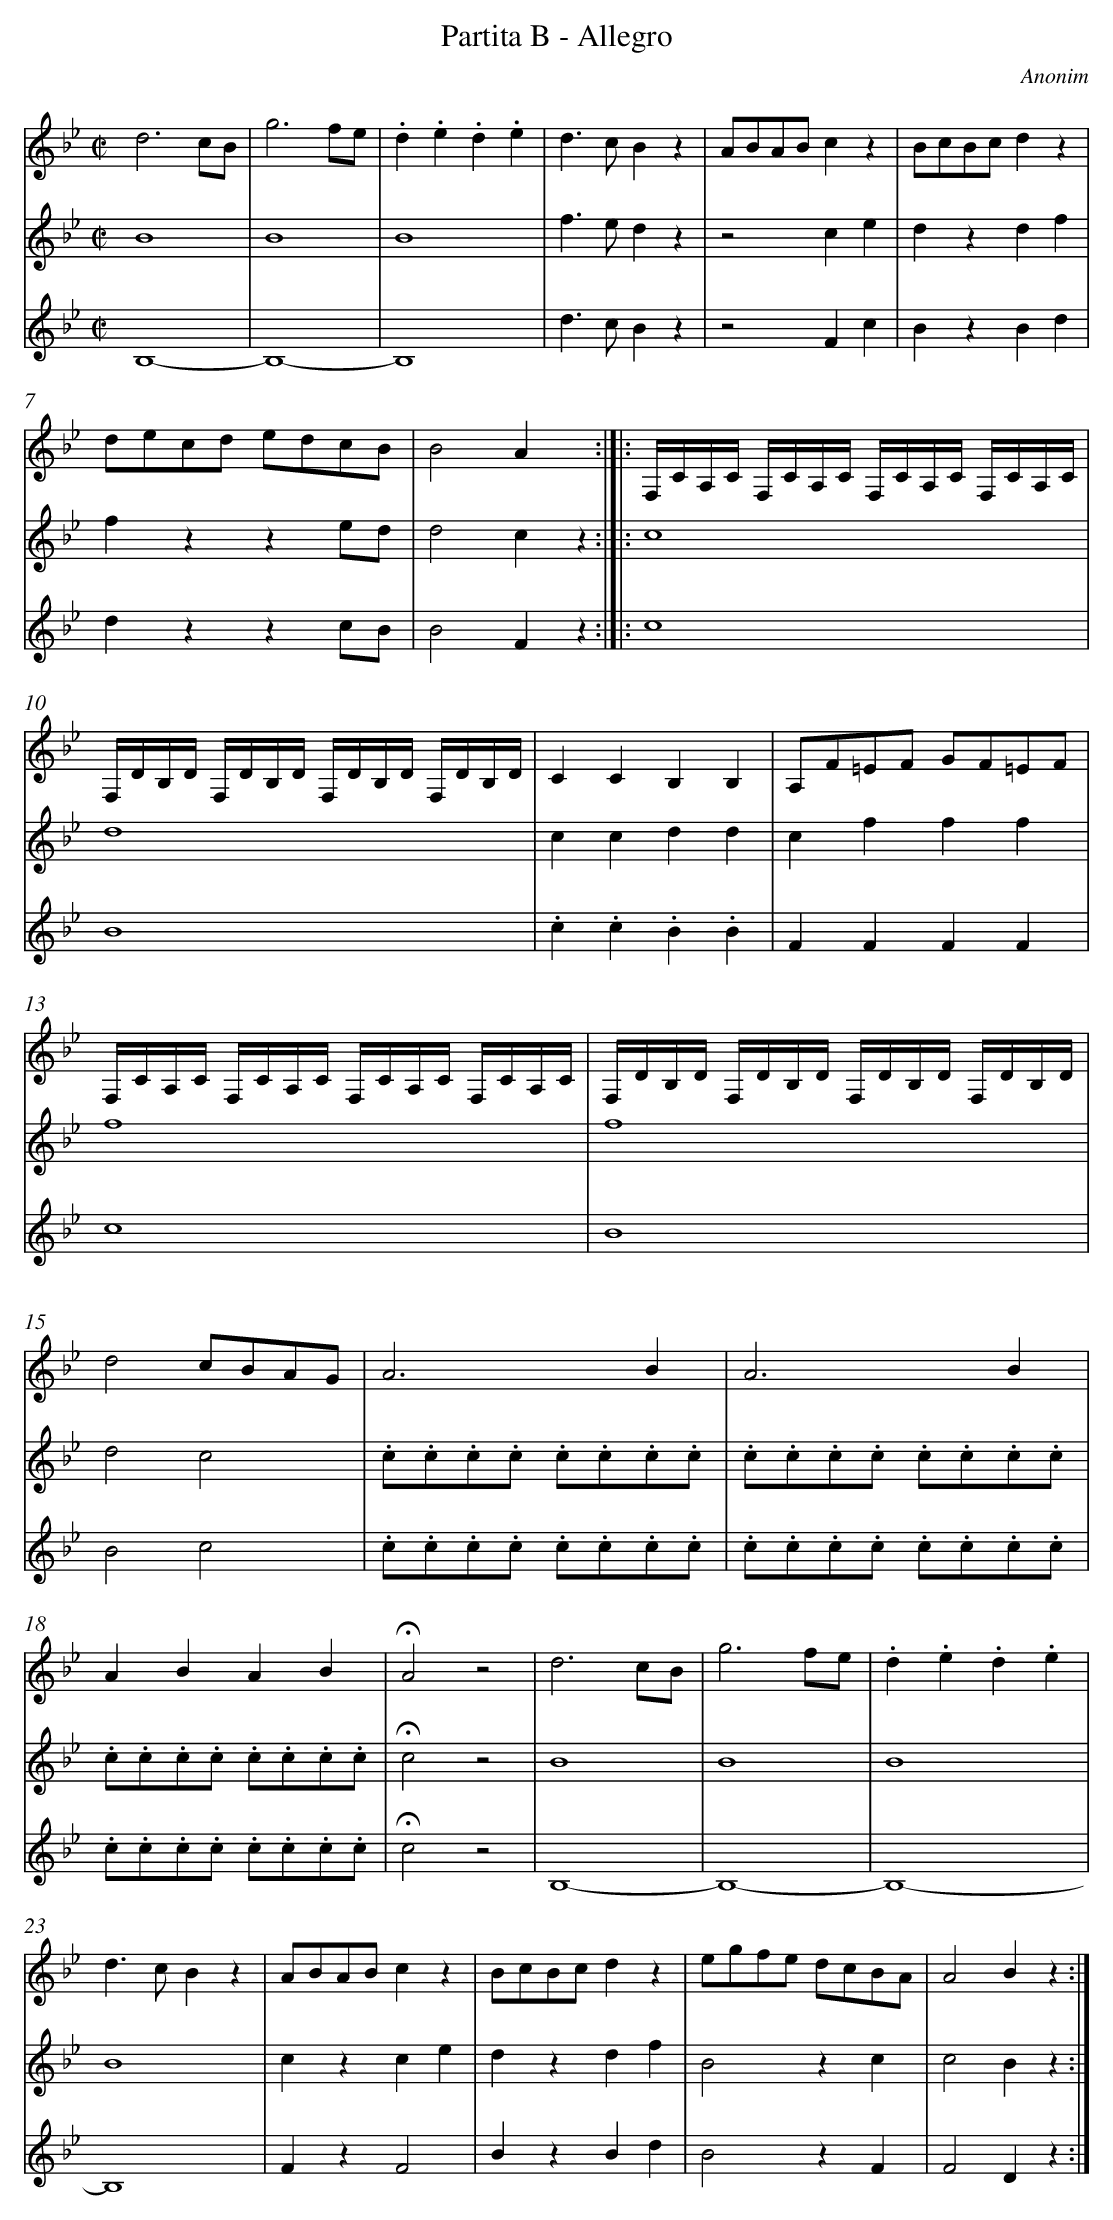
X:1
T: Partita B - Allegro
C: Anonim
L: 1/8
M: C|
V: 1 clef=treble
V: 2 clef=treble
V: 3 clef=bass
V: 4 clef=treble
V: 5 clef=treble
K: Bb
[V:1] x8 |
[V:2] d6cB |
[V:3] x8 |
[V:4] B8 |
[V:5] B,8- |
[V:1] x8 |
[V:2] g6fe |
[V:3] x8 |
[V:4] B8 |
[V:5] B,8- |
[V:1] x8 |
[V:2] .d2.e2.d2.e2 |
[V:3] x8 |
[V:4] B8 |
[V:5] B,8 |
[V:1] x8 |
[V:2] d2>c2B2z2 |
[V:3] x8 |
[V:4] f2>e2d2z2 |
[V:5] d2>c2B2z2 |
[V:1] x8 |
[V:2] ABABc2z2 |
[V:3] x8 |
[V:4] z4c2e2 |
[V:5] z4F2c2 |
[V:1] x8 |
[V:2] BcBcd2z2 |
[V:3] x8 |
[V:4] d2z2d2f2 |
[V:5] B2z2B2d2 |
[V:1] x8 |
[V:2] decd edcB |
[V:3] x8 |
[V:4] f2z2z2ed |
[V:5] d2z2z2cB |
[V:1] x8 :|]|:
[V:2] B4A2x2 :|]|:
[V:3] x8 :|]|:
[V:4] d4c2z2 :|]|:
[V:5] B4F2z2 :|]|:
[V:1] x8 |
[V:2] F,/C/A,/C/ F,/C/A,/C/ F,/C/A,/C/ F,/C/A,/C/ |
[V:3] x8 |
[V:4] c8 |
[V:5] c8 |
[V:1] x8 |
[V:2] F,/D/B,/D/ F,/D/B,/D/ F,/D/B,/D/ F,/D/B,/D/ |
[V:3] x8 |
[V:4] d8 |
[V:5] B8 |
[V:1] x8 |
[V:2] C2C2B,2B,2 |
[V:3] x8 |
[V:4] c2c2d2d2 |
[V:5] .c2.c2.B2.B2 |
[V:1] x8 |
[V:2] A,F=EF GF=EF |
[V:3] x8 |
[V:4] c2f2f2f2 |
[V:5] F2F2F2F2 |
[V:1] x8 |
[V:2] F,/C/A,/C/ F,/C/A,/C/ F,/C/A,/C/ F,/C/A,/C/ |
[V:3] x8 |
[V:4] f8 |
[V:5] c8 |
[V:1] x8 |
[V:2] F,/D/B,/D/ F,/D/B,/D/ F,/D/B,/D/ F,/D/B,/D/ |
[V:3] x8 |
[V:4] f8 |
[V:5] B8 |
[V:1] x8 |
[V:2] d4cBAG |
[V:3] x8 |
[V:4] d4c4 |
[V:5] B4c4 |
[V:1] x8 |
[V:2] A6B2 |
[V:3] x8 |
[V:4] .c.c.c.c .c.c.c.c |
[V:5] .c.c.c.c .c.c.c.c |
[V:1] x8 |
[V:2] A6B2 |
[V:3] x8 |
[V:4] .c.c.c.c .c.c.c.c |
[V:5] .c.c.c.c .c.c.c.c |
[V:1] x8 |
[V:2] A2B2A2B2 |
[V:3] x8 |
[V:4] .c.c.c.c .c.c.c.c |
[V:5] .c.c.c.c .c.c.c.c |
[V:1] x8 |
[V:2] !fermata!A4z4 |
[V:3] x8 |
[V:4] !fermata!c4z4 |
[V:5] !fermata!c4z4 |
[V:1] x8 |
[V:2] d6cB |
[V:3] x8 |
[V:4] B8 |
[V:5] B,8- |
[V:1] x8 |
[V:2] g6fe |
[V:3] x8 |
[V:4] B8 |
[V:5] B,8- |
[V:1] x8 |
[V:2] .d2.e2.d2.e2 |
[V:3] x8 |
[V:4] B8 |
[V:5] B,8- |
[V:1] x8 |
[V:2] d2>c2B2z2 |
[V:3] x8 |
[V:4] B8 |
[V:5] B,8 |
[V:1] x8 |
[V:2] ABABc2z2 |
[V:3] x8 |
[V:4] c2z2c2e2 |
[V:5] F2z2F4 |
[V:1] x8 |
[V:2] BcBcd2z2 |
[V:3] x8 |
[V:4] d2z2d2f2 |
[V:5] B2z2B2d2 |
[V:1] x8 |
[V:2] egfe dcBA |
[V:3] x8 |
[V:4] B4z2c2 |
[V:5] B4z2F2 |
[V:1] x8 :|]
[V:2] A4B2z2 :|]
[V:3] x8 :|]
[V:4] c4B2z2 :|]
[V:5] F4D2z2 :|]
